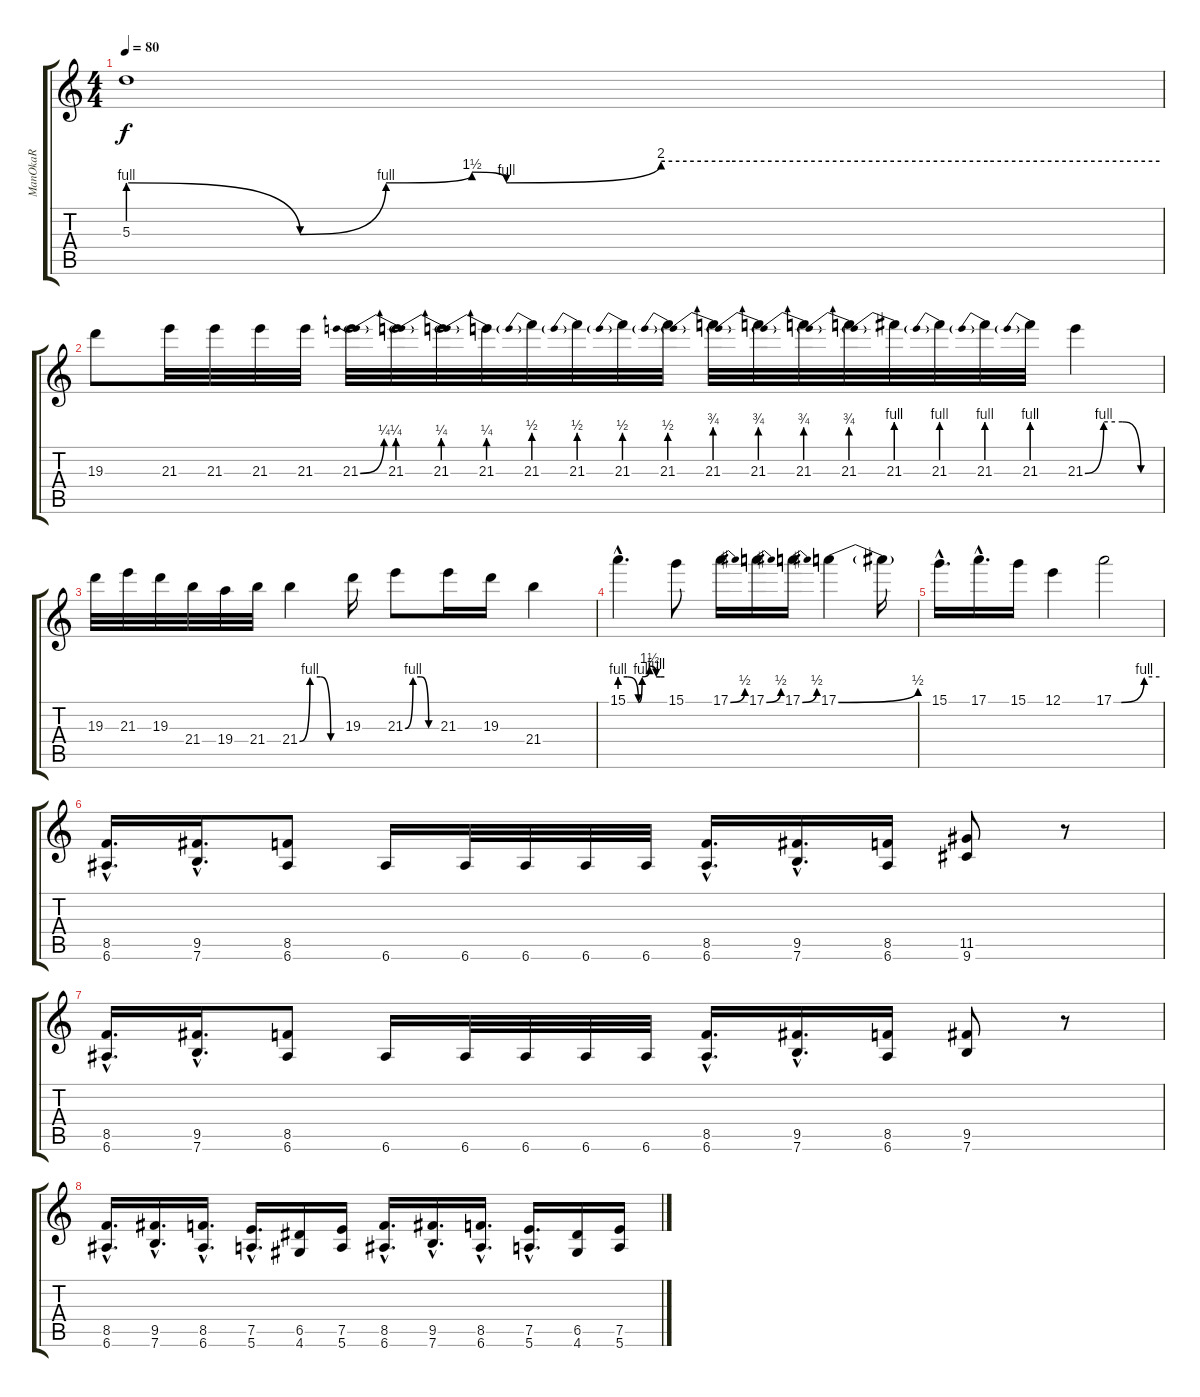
\track ("ManOkaR" "ManOkaR") {instrument distortionguitar}
\staff {score tabs}
\tuning (E4 B3 G3 D3 A2 E2) {hide}
\ts (4 4)
\tempo 80
\clef g2
\ks c
5.3{be (custom 0 4 10 0 15 4 20 6 22 4 31 8 35 8 50 8 60 8)}.1{dy f} |
19.3.8 21.3.32 21.3.32 21.3.32 21.3.32 21.3{be (bend 0 0 60 1)}.32 21.3{be (prebend 0 1 60 1)}.32 21.3{be (prebend 0 1 60 1)}.32 21.3{be (prebend 0 1 60 1)}.32 21.3{be (prebend 0 2 60 2)}.32 21.3{be (prebend 0 2 60 2)}.32 21.3{be (prebend 0 2 60 2)}.32 21.3{be (prebend 0 2 60 2)}.32 21.3{be (prebend 0 3 60 3)}.32 21.3{be (prebend 0 3 60 3)}.32 21.3{be (prebend 0 3 60 3)}.32 21.3{be (prebend 0 3 60 3)}.32 21.3{be (prebend 0 4 60 4)}.32 21.3{be (prebend 0 4 60 4)}.32 21.3{be (prebend 0 4 60 4)}.32 21.3{be (prebend 0 4 60 4)}.32 21.3{be (custom 0 0 15 4 30 4 45 0 60 0)}.4 |
19.3.32 21.3.32 19.3.32 21.4.32 19.4.32 21.4.32 21.4{be (custom 0 0 15 4 30 4 45 0 60 0)}.4 19.3.16 21.3{be (custom 0 0 15 4 30 4 45 0 60 0)}.8 21.3.16 19.3.16 21.4.4 |
15.1{be (custom 0 4 10 4 25 0 30 4 40 6 49 4 55 4 60 4) hac}.4{d} 15.1.8 17.1{be (bend 0 0 60 2)}.16 17.1{be (bend 0 0 60 2)}.16 17.1{be (bend 0 0 60 2)}.16 17.1{be (bend 0 0 60 2)}.4 17.1{t}.16 |
15.1{hac}.16{d} 17.1{hac}.16{d} 15.1.16 12.1.4 17.1{be (custom 0 0 10 0 40 4 60 4)}.2 |
(8.5{hac} 6.6{hac}).16{d} (9.5{hac} 7.6{hac}).16{d} (8.5 6.6).8 6.6.16 6.6.32 6.6.32 6.6.32 6.6.32 (8.5{hac} 6.6{hac}).16{d} (9.5{hac} 7.6{hac}).16{d} (8.5 6.6).16 (11.5 9.6).8 r.8 |
(8.5{hac} 6.6{hac}).16{d} (9.5{hac} 7.6{hac}).16{d} (8.5 6.6).8 6.6.16 6.6.32 6.6.32 6.6.32 6.6.32 (8.5{hac} 6.6{hac}).16{d} (9.5{hac} 7.6{hac}).16{d} (8.5 6.6).16 (9.5 7.6).8 r.8 |
(8.5{hac} 6.6{hac}).16{d} (9.5{hac} 7.6{hac}).16{d} (8.5{hac} 6.6{hac}).16{d} (7.5{hac} 5.6{hac}).16{d} (6.5 4.6).16 (7.5 5.6).16 (8.5{hac} 6.6{hac}).16{d} (9.5{hac} 7.6{hac}).16{d} (8.5{hac} 6.6{hac}).16{d} (7.5{hac} 5.6{hac}).16{d} (6.5 4.6).16 (7.5 5.6).16
